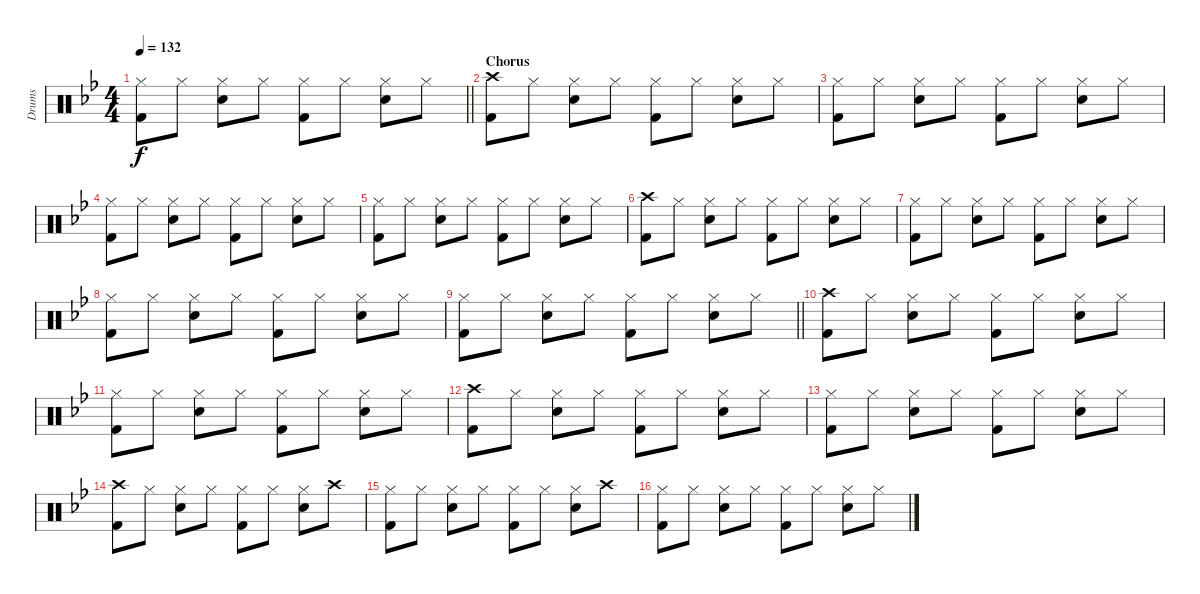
\track ("Drums" "Drums") {instrument percussion}
\staff {score}
\articulation defaults
\ts (4 4)
\tempo 132
\clef neutral
\barLineRight lightlight
\ks bb
("Hi-Hat (closed)" "Kick (hit) 2").8{dy f} "Hi-Hat (closed)".8 ("Hi-Hat (closed)" "Snare (hit) 2").8 "Hi-Hat (closed)".8 ("Hi-Hat (closed)" "Kick (hit) 2").8 "Hi-Hat (closed)".8 ("Hi-Hat (closed)" "Snare (hit) 2").8 "Hi-Hat (closed)".8 |
\section ("" "Chorus")
("Crash high (hit)" "Kick (hit) 2").8 "Hi-Hat (closed)".8 ("Hi-Hat (closed)" "Snare (hit) 2").8 "Hi-Hat (closed)".8 ("Hi-Hat (closed)" "Kick (hit) 2").8 "Hi-Hat (closed)".8 ("Hi-Hat (closed)" "Snare (hit) 2").8 "Hi-Hat (closed)".8 |
("Hi-Hat (closed)" "Kick (hit) 2").8 "Hi-Hat (closed)".8 ("Hi-Hat (closed)" "Snare (hit) 2").8 "Hi-Hat (closed)".8 ("Hi-Hat (closed)" "Kick (hit) 2").8 "Hi-Hat (closed)".8 ("Hi-Hat (closed)" "Snare (hit) 2").8 "Hi-Hat (closed)".8 |
("Hi-Hat (closed)" "Kick (hit) 2").8 "Hi-Hat (closed)".8 ("Hi-Hat (closed)" "Snare (hit) 2").8 "Hi-Hat (closed)".8 ("Hi-Hat (closed)" "Kick (hit) 2").8 "Hi-Hat (closed)".8 ("Hi-Hat (closed)" "Snare (hit) 2").8 "Hi-Hat (closed)".8 |
("Hi-Hat (closed)" "Kick (hit) 2").8 "Hi-Hat (closed)".8 ("Hi-Hat (closed)" "Snare (hit) 2").8 "Hi-Hat (closed)".8 ("Hi-Hat (closed)" "Kick (hit) 2").8 "Hi-Hat (closed)".8 ("Hi-Hat (closed)" "Snare (hit) 2").8 "Hi-Hat (closed)".8 |
("Crash high (hit)" "Kick (hit) 2").8 "Hi-Hat (closed)".8 ("Hi-Hat (closed)" "Snare (hit) 2").8 "Hi-Hat (closed)".8 ("Hi-Hat (closed)" "Kick (hit) 2").8 "Hi-Hat (closed)".8 ("Hi-Hat (closed)" "Snare (hit) 2").8 "Hi-Hat (closed)".8 |
("Hi-Hat (closed)" "Kick (hit) 2").8 "Hi-Hat (closed)".8 ("Hi-Hat (closed)" "Snare (hit) 2").8 "Hi-Hat (closed)".8 ("Hi-Hat (closed)" "Kick (hit) 2").8 "Hi-Hat (closed)".8 ("Hi-Hat (closed)" "Snare (hit) 2").8 "Hi-Hat (closed)".8 |
("Hi-Hat (closed)" "Kick (hit) 2").8 "Hi-Hat (closed)".8 ("Hi-Hat (closed)" "Snare (hit) 2").8 "Hi-Hat (closed)".8 ("Hi-Hat (closed)" "Kick (hit) 2").8 "Hi-Hat (closed)".8 ("Hi-Hat (closed)" "Snare (hit) 2").8 "Hi-Hat (closed)".8 |
\barLineRight lightlight
("Hi-Hat (closed)" "Kick (hit) 2").8 "Hi-Hat (closed)".8 ("Hi-Hat (closed)" "Snare (hit) 2").8 "Hi-Hat (closed)".8 ("Hi-Hat (closed)" "Kick (hit) 2").8 "Hi-Hat (closed)".8 ("Hi-Hat (closed)" "Snare (hit) 2").8 "Hi-Hat (closed)".8 |
("Crash high (hit)" "Kick (hit) 2").8 "Hi-Hat (closed)".8 ("Hi-Hat (closed)" "Snare (hit) 2").8 "Hi-Hat (closed)".8 ("Hi-Hat (closed)" "Kick (hit) 2").8 "Hi-Hat (closed)".8 ("Hi-Hat (closed)" "Snare (hit) 2").8 "Hi-Hat (closed)".8 |
("Hi-Hat (closed)" "Kick (hit) 2").8 "Hi-Hat (closed)".8 ("Hi-Hat (closed)" "Snare (hit) 2").8 "Hi-Hat (closed)".8 ("Hi-Hat (closed)" "Kick (hit) 2").8 "Hi-Hat (closed)".8 ("Hi-Hat (closed)" "Snare (hit) 2").8 "Hi-Hat (closed)".8 |
("Crash high (hit)" "Kick (hit) 2").8 "Hi-Hat (closed)".8 ("Hi-Hat (closed)" "Snare (hit) 2").8 "Hi-Hat (closed)".8 ("Hi-Hat (closed)" "Kick (hit) 2").8 "Hi-Hat (closed)".8 ("Hi-Hat (closed)" "Snare (hit) 2").8 "Hi-Hat (closed)".8 |
("Hi-Hat (closed)" "Kick (hit) 2").8 "Hi-Hat (closed)".8 ("Hi-Hat (closed)" "Snare (hit) 2").8 "Hi-Hat (closed)".8 ("Hi-Hat (closed)" "Kick (hit) 2").8 "Hi-Hat (closed)".8 ("Hi-Hat (closed)" "Snare (hit) 2").8 "Hi-Hat (closed)".8 |
("Crash high (hit)" "Kick (hit) 2").8 "Hi-Hat (closed)".8 ("Hi-Hat (closed)" "Snare (hit) 2").8 "Hi-Hat (closed)".8 ("Hi-Hat (closed)" "Kick (hit) 2").8 "Hi-Hat (closed)".8 ("Hi-Hat (closed)" "Snare (hit) 2").8 "Crash high (hit)".8 |
("Hi-Hat (closed)" "Kick (hit) 2").8 "Hi-Hat (closed)".8 ("Hi-Hat (closed)" "Snare (hit) 2").8 "Hi-Hat (closed)".8 ("Hi-Hat (closed)" "Kick (hit) 2").8 "Hi-Hat (closed)".8 ("Hi-Hat (closed)" "Snare (hit) 2").8 "Crash high (hit)".8 |
("Hi-Hat (closed)" "Kick (hit) 2").8 "Hi-Hat (closed)".8 ("Hi-Hat (closed)" "Snare (hit) 2").8 "Hi-Hat (closed)".8 ("Hi-Hat (closed)" "Kick (hit) 2").8 "Hi-Hat (closed)".8 ("Hi-Hat (closed)" "Snare (hit) 2").8 "Hi-Hat (closed)".8
